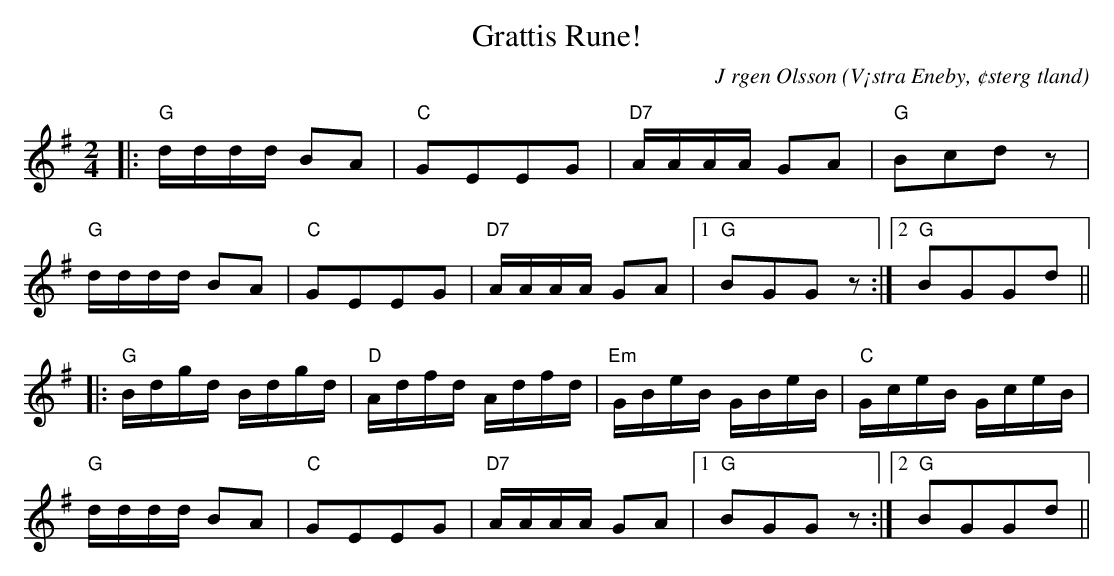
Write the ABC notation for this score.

X:1
T:Grattis Rune!
C:J rgen Olsson
O:V¡stra Eneby, ¢sterg tland
Q:115
M:2/4
L:1/8
K:G
|:"G"d/2d/2d/2d/2 BA|"C"GEEG|"D7"A/2A/2A/2A/2 GA|"G"Bcd z|
"G"d/2d/2d/2d/2 BA|"C"GEEG|"D7"A/2A/2A/2A/2 GA|1"G"BGG z :|2"G"BGGd ||
|:"G"B/2d/2g/2d/2 B/2d/2g/2d/2|"D"A/2d/2f/2d/2 A/2d/2f/2d/2|"Em"G/2B/2e/2B/2 G/2B/2e/2B/2|"C"G/2c/2e/2B/2 G/2c/2e/2B/2|
"G"d/2d/2d/2d/2 BA|"C"GEEG|"D7"A/2A/2A/2A/2 GA|1"G"BGG z :|2"G"BGGd ||
